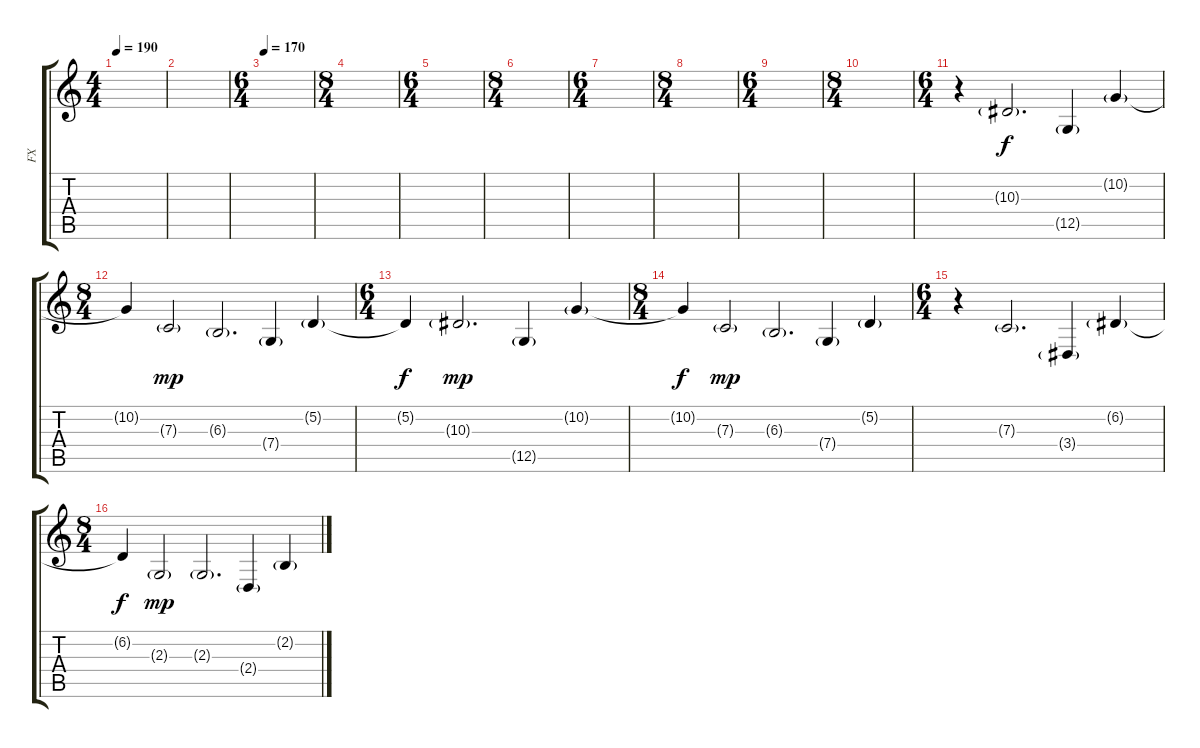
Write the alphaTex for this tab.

\track ("FX" "FX") {instrument pizzicatostrings}
\staff {score tabs}
\tuning (D4 A3 F3 C3 G2 C2) {hide}
\ts (4 4)
\tempo 190
\clef g2
\ks c
|
|
\ts (6 4)
\tempo 170
|
\ts (8 4)
|
\ts (6 4)
|
\ts (8 4)
|
\ts (6 4)
|
\ts (8 4)
|
\ts (6 4)
|
\ts (8 4)
|
\ts (6 4)
r.4 10.3{g}.2{d volume 16 instrument overdrivenguitar} 12.5{g}.4 10.2{g}.4 |
\ts (8 4)
10.2{t}.4{dy f} 7.3{g}.2{dy mp} 6.3{g}.2{d} 7.4{g}.4 5.2{g}.4 |
\ts (6 4)
5.2{t}.4{dy f} 10.3{g}.2{d dy mp} 12.5{g}.4 10.2{g}.4 |
\ts (8 4)
10.2{t}.4{dy f} 7.3{g}.2{dy mp} 6.3{g}.2{d} 7.4{g}.4 5.2{g}.4 |
\ts (6 4)
r.4 7.3{g}.2{d volume 16 instrument overdrivenguitar} 3.4{g}.4 6.2{g}.4 |
\ts (8 4)
6.2{t}.4{dy f} 2.3{g}.2{dy mp} 2.3{g}.2{d} 2.4{g}.4 2.2{g}.4
